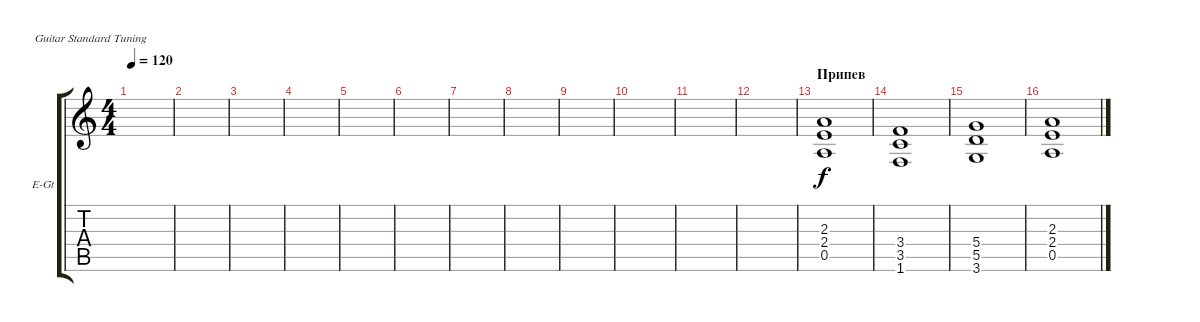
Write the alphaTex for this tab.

\bracketExtendMode groupsimilarinstruments
\firstSystemTrackNameOrientation horizontal
\otherSystemsTrackNameOrientation horizontal
\track ("Electric Guitar 2" "E-Gt") {instrument distortionguitar}
\staff {score tabs}
\tuning (E4 B3 G3 D3 A2 E2)
\ts (4 4)
\tempo 120
\clef g2
\ks c
|
|
|
|
|
|
|
|
|
|
|
|
\section ("" "Припев")
(0.5 2.4 2.3).1 |
(1.6 3.5 3.4).1 |
(3.6 5.5 5.4).1 |
(0.5 2.4 2.3).1
